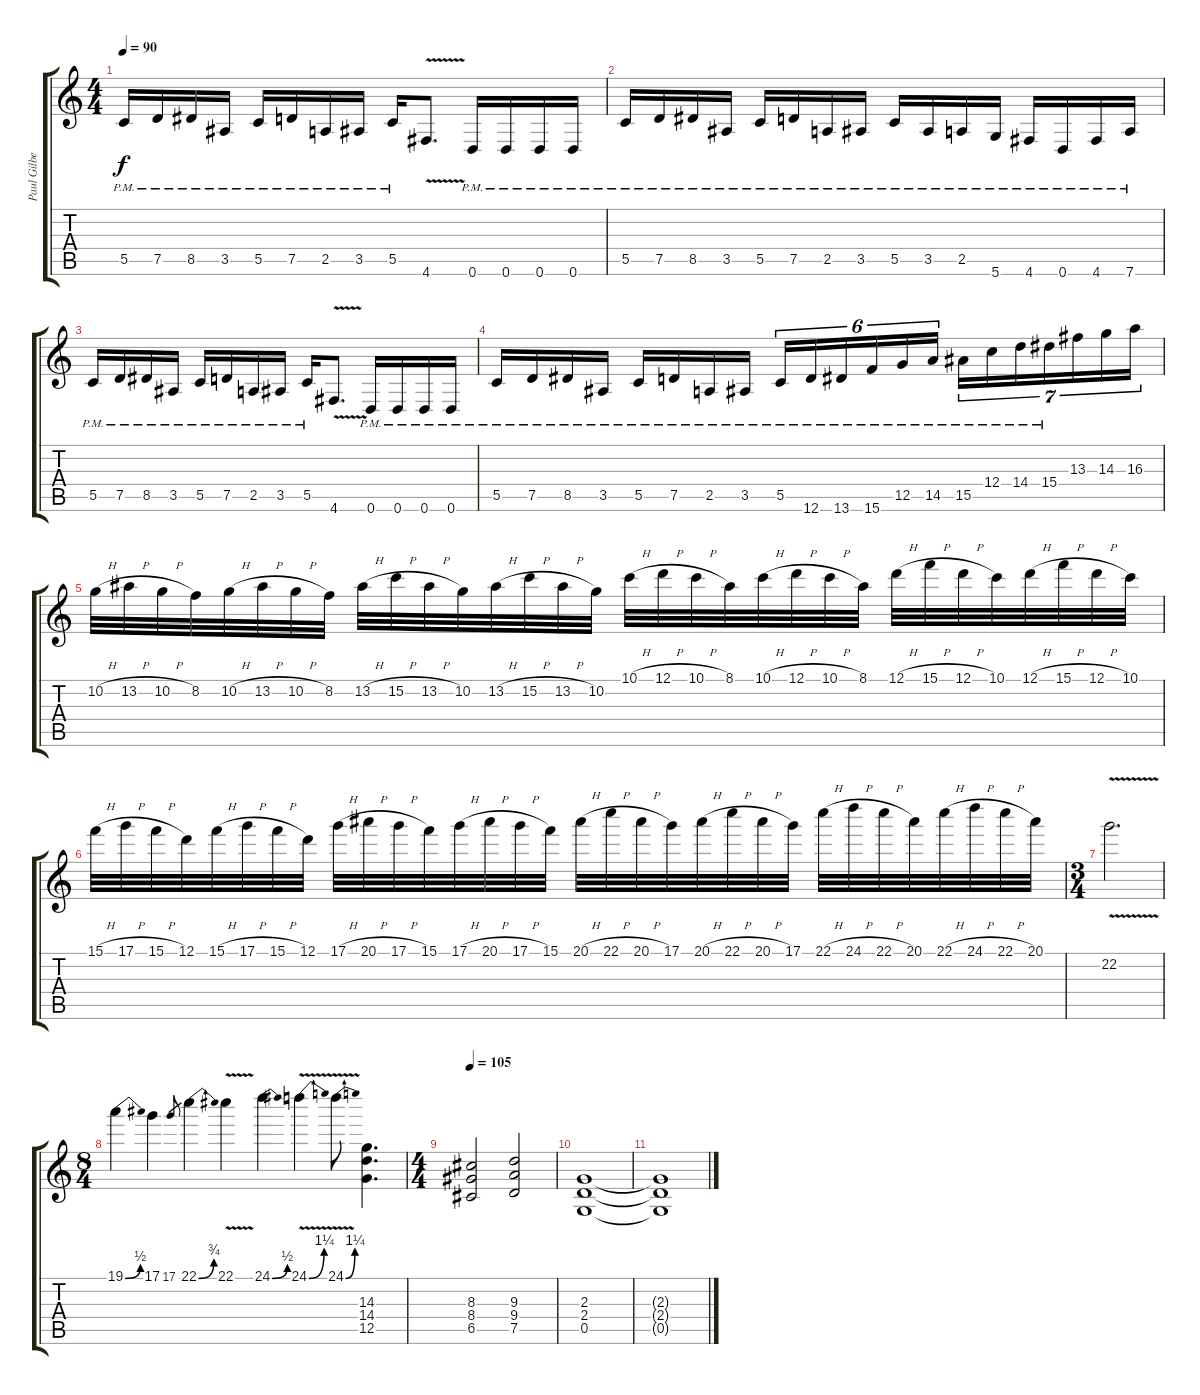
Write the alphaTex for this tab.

\track ("Paul Gilbert (Rythm Guitar)" "Paul Gilbe") {instrument distortionguitar}
\staff {score tabs}
\tuning (D4 A3 F3 C3 G2 D2) {hide}
\ts (4 4)
\tempo 90
\clef g2
\ks c
5.5{pm}.16{dy f} 7.5{pm}.16 8.5{pm}.16 3.5{pm}.16 5.5{pm}.16 7.5{pm}.16 2.5{pm}.16 3.5{pm}.16 5.5{pm}.16 4.6{v}.8{d} 0.6{pm}.16 0.6{pm}.16 0.6{pm}.16 0.6{pm}.16 |
5.5{pm}.16 7.5{pm}.16 8.5{pm}.16 3.5{pm}.16 5.5{pm}.16 7.5{pm}.16 2.5{pm}.16 3.5{pm}.16 5.5{pm}.16 3.5{pm}.16 2.5{pm}.16 5.6{pm}.16 4.6{pm}.16 0.6{pm}.16 4.6{pm}.16 7.6{pm}.16 |
5.5{pm}.16 7.5{pm}.16 8.5{pm}.16 3.5{pm}.16 5.5{pm}.16 7.5{pm}.16 2.5{pm}.16 3.5{pm}.16 5.5{pm}.16 4.6{v}.8{d} 0.6{pm}.16 0.6{pm}.16 0.6{pm}.16 0.6{pm}.16 |
5.5{pm}.16 7.5{pm}.16 8.5{pm}.16 3.5{pm}.16 5.5{pm}.16 7.5{pm}.16 2.5{pm}.16 3.5{pm}.16 5.5{pm}.16{tu (6 4)} 12.6{pm}.16{tu (6 4)} 13.6{pm}.16{tu (6 4)} 15.6{pm}.16{tu (6 4)} 12.5{pm}.16{tu (6 4)} 14.5{pm}.16{tu (6 4)} 15.5{pm}.16{tu (7 4)} 12.4{pm}.16{tu (7 4)} 14.4{pm}.16{tu (7 4)} 15.4{pm}.16{tu (7 4)} 13.3.16{tu (7 4)} 14.3.16{tu (7 4)} 16.3.16{tu (7 4)} |
10.2{h}.32 13.2{h}.32 10.2{h}.32 8.2.32 10.2{h}.32 13.2{h}.32 10.2{h}.32 8.2.32 13.2{h}.32 15.2{h}.32 13.2{h}.32 10.2.32 13.2{h}.32 15.2{h}.32 13.2{h}.32 10.2.32 10.1{h}.32 12.1{h}.32 10.1{h}.32 8.1.32 10.1{h}.32 12.1{h}.32 10.1{h}.32 8.1.32 12.1{h}.32 15.1{h}.32 12.1{h}.32 10.1.32 12.1{h}.32 15.1{h}.32 12.1{h}.32 10.1.32 |
15.1{h}.32 17.1{h}.32 15.1{h}.32 12.1.32 15.1{h}.32 17.1{h}.32 15.1{h}.32 12.1.32 17.1{h}.32 20.1{h}.32 17.1{h}.32 15.1.32 17.1{h}.32 20.1{h}.32 17.1{h}.32 15.1.32 20.1{h}.32 22.1{h}.32 20.1{h}.32 17.1.32 20.1{h}.32 22.1{h}.32 20.1{h}.32 17.1.32 22.1{h}.32 24.1{h}.32 22.1{h}.32 20.1.32 22.1{h}.32 24.1{h}.32 22.1{h}.32 20.1.32 |
\ts (3 4)
22.2{v}.2{d} |
\ts (8 4)
19.1{be (bend 0 0 60 2)}.4 17.1.4 17.1.8{gr} 22.1{be (bend 0 0 60 3)}.4 22.1{v}.4 24.1{be (bend 0 0 60 2)}.4 24.1{be (bend 0 0 60 5) v}.4 24.1{be (bend 0 0 60 5) v}.8 (14.3 14.4 12.5).4{d} |
\ts (4 4)
\tempo 105
(8.3 8.4 6.5).2 (9.3 9.4 7.5).2 |
(2.3 2.4 0.5).1 |
(2.3{t} 2.4{t} 0.5{t}).1
